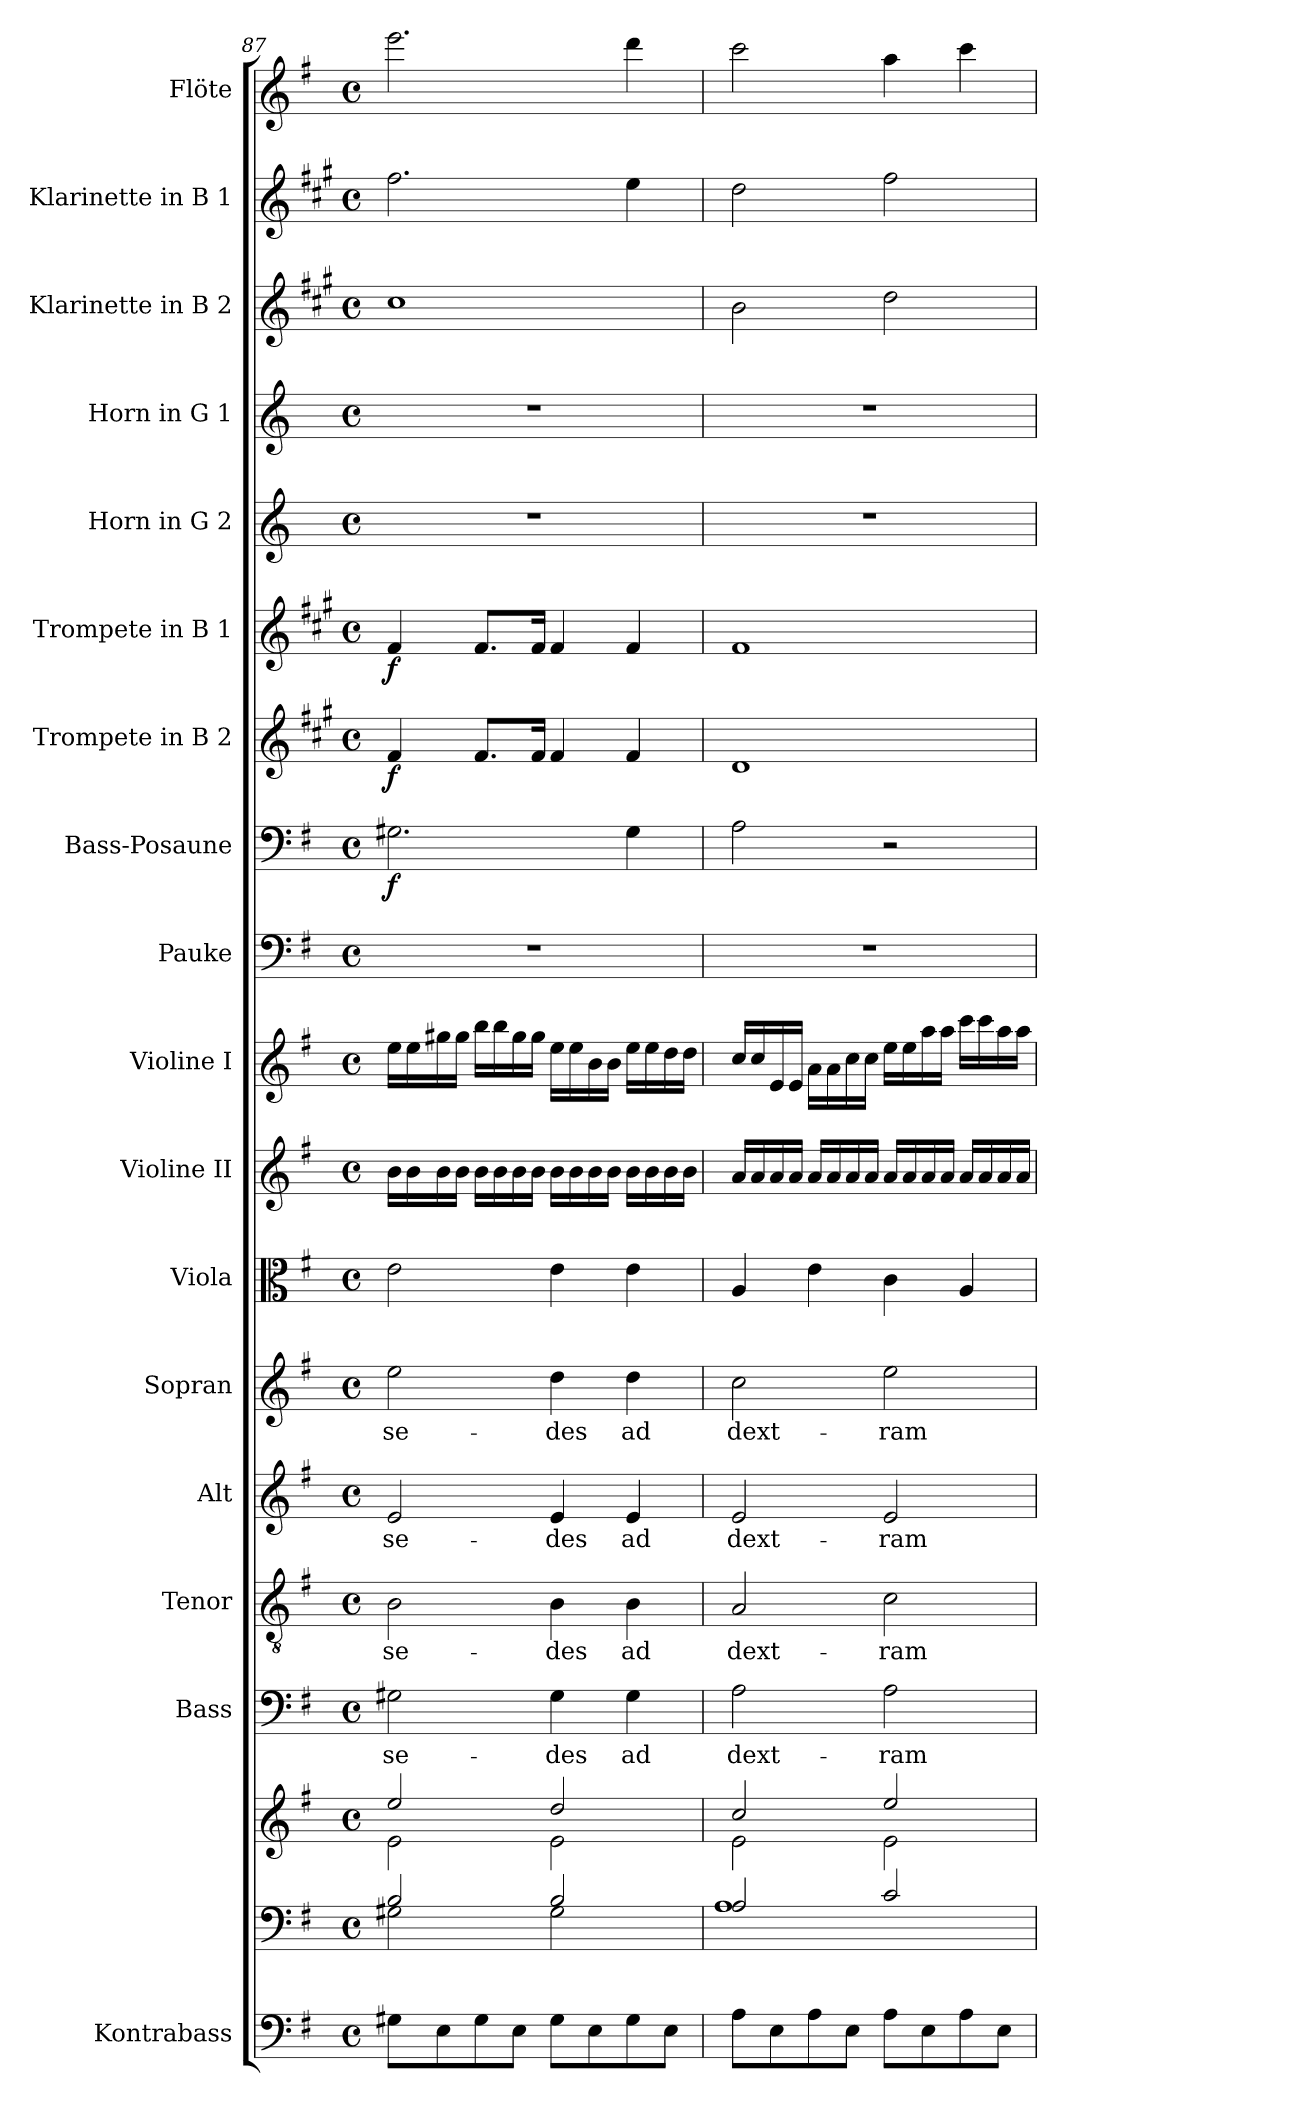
**kern	**kern	**kern	**kern	**text	**kern	**text	**kern	**text	**kern	**text	**kern	**kern	**kern	**kern	**kern	**dynam	**kern	**dynam	**kern	**dynam	**kern	**kern	**kern	**kern	**kern
*part18	*part17	*part17	*part16	*part16	*part15	*part15	*part14	*part14	*part13	*part13	*part12	*part11	*part10	*part9	*part8	*part8	*part7	*part7	*part6	*part6	*part5	*part4	*part3	*part2	*part1
*staff19	*staff18	*staff17	*staff16	*staff16	*staff15	*staff15	*staff14	*staff14	*staff13	*staff13	*staff12	*staff11	*staff10	*staff9	*staff8	*staff8	*staff7	*staff7	*staff6	*staff6	*staff5	*staff4	*staff3	*staff2	*staff1
*I"Kontrabass	*	*	*I"Bass	*	*I"Tenor	*	*I"Alt	*	*I"Sopran	*	*I"Viola	*I"Violine II	*I"Violine I	*I"Pauke	*I"Bass-Posaune	*	*I"Trompete in B 2	*	*I"Trompete in B 1	*	*I"Horn in G 2	*I"Horn in G 1	*I"Klarinette in B 2	*I"Klarinette in B 1	*I"Flöte
*I'Kb.	*	*	*I'B	*	*I'T	*	*I'A	*	*I'S	*	*I'Vla.	*I'Vl. II	*I'Vl. I	*I'Pk.	*I'B. Pos.	*	*	*	*	*	*I'Hrn. 2	*I'Hrn. 1	*	*	*I'Fl.
!!LO:PB:g=z
*clefF4	*clefF4	*clefG2	*clefF4	*	*clefGv2	*	*clefG2	*	*clefG2	*	*clefC3	*clefG2	*clefG2	*clefF4	*clefF4	*	*clefG2	*	*clefG2	*	*clefG2	*clefG2	*clefG2	*clefG2	*clefG2
*ITrd7c12	*	*	*	*	*	*	*	*	*	*	*	*	*	*	*	*	*ITrd1c2	*	*ITrd1c2	*	*ITrd3c5	*ITrd3c5	*ITrd1c2	*ITrd1c2	*
*k[f#]	*k[f#]	*k[f#]	*k[f#]	*	*k[f#]	*	*k[f#]	*	*k[f#]	*	*k[f#]	*k[f#]	*k[f#]	*k[f#]	*k[f#]	*	*k[f#]	*	*k[f#]	*	*k[f#]	*k[f#]	*k[f#]	*k[f#]	*k[f#]
*G:	*G:	*G:	*G:	*	*G:	*	*G:	*	*G:	*	*G:	*G:	*G:	*G:	*G:	*	*G:	*	*G:	*	*G:	*G:	*G:	*G:	*G:
*M4/4	*M4/4	*M4/4	*M4/4	*	*M4/4	*	*M4/4	*	*M4/4	*	*M4/4	*M4/4	*M4/4	*M4/4	*M4/4	*	*M4/4	*	*M4/4	*	*M4/4	*M4/4	*M4/4	*M4/4	*M4/4
*met(c)	*met(c)	*met(c)	*met(c)	*	*met(c)	*	*met(c)	*	*met(c)	*	*met(c)	*met(c)	*met(c)	*met(c)	*met(c)	*	*met(c)	*	*met(c)	*	*met(c)	*met(c)	*met(c)	*met(c)	*met(c)
=87	=87	=87	=87	=87	=87	=87	=87	=87	=87	=87	=87	=87	=87	=87	=87	=87	=87	=87	=87	=87	=87	=87	=87	=87	=87
*	*^	*^	*	*	*	*	*	*	*	*	*	*	*	*	*	*	*	*	*	*	*	*	*	*	*
!	!	!	!	!	!	!LO:LY:b	!	!LO:LY:b	!	!LO:LY:b	!	!LO:LY:b	!	!	!	!	!	!LO:DY:b	!	!LO:DY:b	!	!LO:DY:b	!	!	!	!	!
8GG#X\L	2B/	2G#X\	2ee/	2e\	2G#X\	se-	2B\	se-	2e/	se-	2ee\	se-	2e\	16b\LL	16ee\LL	1r	2.G#X\	f	4e/	f	4e/	f	1r	1r	1b	2.ee\	2.eee\
.	.	.	.	.	.	.	.	.	.	.	.	.	.	16b\	16ee\	.	.	.	.	.	.	.	.	.	.	.	.
8EE\	.	.	.	.	.	.	.	.	.	.	.	.	.	16b\	16gg#X\	.	.	.	.	.	.	.	.	.	.	.	.
.	.	.	.	.	.	.	.	.	.	.	.	.	.	16b\JJ	16gg#\JJ	.	.	.	.	.	.	.	.	.	.	.	.
8GG#\	.	.	.	.	.	.	.	.	.	.	.	.	.	16b\LL	16bb\LL	.	.	.	8.e/L	.	8.e/L	.	.	.	.	.	.
.	.	.	.	.	.	.	.	.	.	.	.	.	.	16b\	16bb\	.	.	.	.	.	.	.	.	.	.	.	.
8EE\J	.	.	.	.	.	.	.	.	.	.	.	.	.	16b\	16gg#\	.	.	.	.	.	.	.	.	.	.	.	.
.	.	.	.	.	.	.	.	.	.	.	.	.	.	16b\JJ	16gg#\JJ	.	.	.	16e/Jk	.	16e/Jk	.	.	.	.	.	.
!	!	!	!	!	!	!LO:LY:b	!	!LO:LY:b	!	!LO:LY:b	!	!LO:LY:b	!	!	!	!	!	!	!	!	!	!	!	!	!	!	!
8GG#\L	2B/	2G#\	2dd/	2e\	4G#\	-des	4B\	-des	4e/	-des	4dd\	-des	4e\	16b\LL	16ee\LL	.	.	.	4e/	.	4e/	.	.	.	.	.	.
.	.	.	.	.	.	.	.	.	.	.	.	.	.	16b\	16ee\	.	.	.	.	.	.	.	.	.	.	.	.
8EE\	.	.	.	.	.	.	.	.	.	.	.	.	.	16b\	16b\	.	.	.	.	.	.	.	.	.	.	.	.
.	.	.	.	.	.	.	.	.	.	.	.	.	.	16b\JJ	16b\JJ	.	.	.	.	.	.	.	.	.	.	.	.
!	!	!	!	!	!	!LO:LY:b	!	!LO:LY:b	!	!LO:LY:b	!	!LO:LY:b	!	!	!	!	!	!	!	!	!	!	!	!	!	!	!
8GG#\	.	.	.	.	4G#\	ad	4B\	ad	4e/	ad	4dd\	ad	4e\	16b\LL	16ee\LL	.	4G#\	.	4e/	.	4e/	.	.	.	.	4dd\	4ddd\
.	.	.	.	.	.	.	.	.	.	.	.	.	.	16b\	16ee\	.	.	.	.	.	.	.	.	.	.	.	.
8EE\J	.	.	.	.	.	.	.	.	.	.	.	.	.	16b\	16dd\	.	.	.	.	.	.	.	.	.	.	.	.
.	.	.	.	.	.	.	.	.	.	.	.	.	.	16b\JJ	16dd\JJ	.	.	.	.	.	.	.	.	.	.	.	.
=88	=88	=88	=88	=88	=88	=88	=88	=88	=88	=88	=88	=88	=88	=88	=88	=88	=88	=88	=88	=88	=88	=88	=88	=88	=88	=88	=88
!	!	!	!	!	!	!LO:LY:b	!	!LO:LY:b	!	!LO:LY:b	!	!LO:LY:b	!	!	!	!	!	!	!	!	!	!	!	!	!	!	!
8AA\L	2A/	1A	2cc/	2e\	2A\	dext-	2A/	dext-	2e/	dext-	2cc\	dext-	4A/	16a/LL	16cc/LL	1r	2A\	.	1c	.	1e	.	1r	1r	2a\	2cc\	2ccc\
.	.	.	.	.	.	.	.	.	.	.	.	.	.	16a/	16cc/	.	.	.	.	.	.	.	.	.	.	.	.
8EE\	.	.	.	.	.	.	.	.	.	.	.	.	.	16a/	16e/	.	.	.	.	.	.	.	.	.	.	.	.
.	.	.	.	.	.	.	.	.	.	.	.	.	.	16a/JJ	16e/JJ	.	.	.	.	.	.	.	.	.	.	.	.
8AA\	.	.	.	.	.	.	.	.	.	.	.	.	4e\	16a/LL	16a\LL	.	.	.	.	.	.	.	.	.	.	.	.
.	.	.	.	.	.	.	.	.	.	.	.	.	.	16a/	16a\	.	.	.	.	.	.	.	.	.	.	.	.
8EE\J	.	.	.	.	.	.	.	.	.	.	.	.	.	16a/	16cc\	.	.	.	.	.	.	.	.	.	.	.	.
.	.	.	.	.	.	.	.	.	.	.	.	.	.	16a/JJ	16cc\JJ	.	.	.	.	.	.	.	.	.	.	.	.
!	!	!	!	!	!	!LO:LY:b	!	!LO:LY:b	!	!LO:LY:b	!	!LO:LY:b	!	!	!	!	!	!	!	!	!	!	!	!	!	!	!
8AA\L	2c/	.	2ee/	2e\	2A\	-ram	2c\	-ram	2e/	-ram	2ee\	-ram	4c\	16a/LL	16ee\LL	.	2r	.	.	.	.	.	.	.	2cc\	2ee\	4aa\
.	.	.	.	.	.	.	.	.	.	.	.	.	.	16a/	16ee\	.	.	.	.	.	.	.	.	.	.	.	.
8EE\	.	.	.	.	.	.	.	.	.	.	.	.	.	16a/	16aa\	.	.	.	.	.	.	.	.	.	.	.	.
.	.	.	.	.	.	.	.	.	.	.	.	.	.	16a/JJ	16aa\JJ	.	.	.	.	.	.	.	.	.	.	.	.
8AA\	.	.	.	.	.	.	.	.	.	.	.	.	4A/	16a/LL	16ccc\LL	.	.	.	.	.	.	.	.	.	.	.	4ccc\
.	.	.	.	.	.	.	.	.	.	.	.	.	.	16a/	16ccc\	.	.	.	.	.	.	.	.	.	.	.	.
8EE\J	.	.	.	.	.	.	.	.	.	.	.	.	.	16a/	16aa\	.	.	.	.	.	.	.	.	.	.	.	.
.	.	.	.	.	.	.	.	.	.	.	.	.	.	16a/JJ	16aa\JJ	.	.	.	.	.	.	.	.	.	.	.	.
*	*v	*v	*	*	*	*	*	*	*	*	*	*	*	*	*	*	*	*	*	*	*	*	*	*	*	*	*
*	*	*v	*v	*	*	*	*	*	*	*	*	*	*	*	*	*	*	*	*	*	*	*	*	*	*	*
=	=	=	=	=	=	=	=	=	=	=	=	=	=	=	=	=	=	=	=	=	=	=	=	=	=
*-	*-	*-	*-	*-	*-	*-	*-	*-	*-	*-	*-	*-	*-	*-	*-	*-	*-	*-	*-	*-	*-	*-	*-	*-	*-
